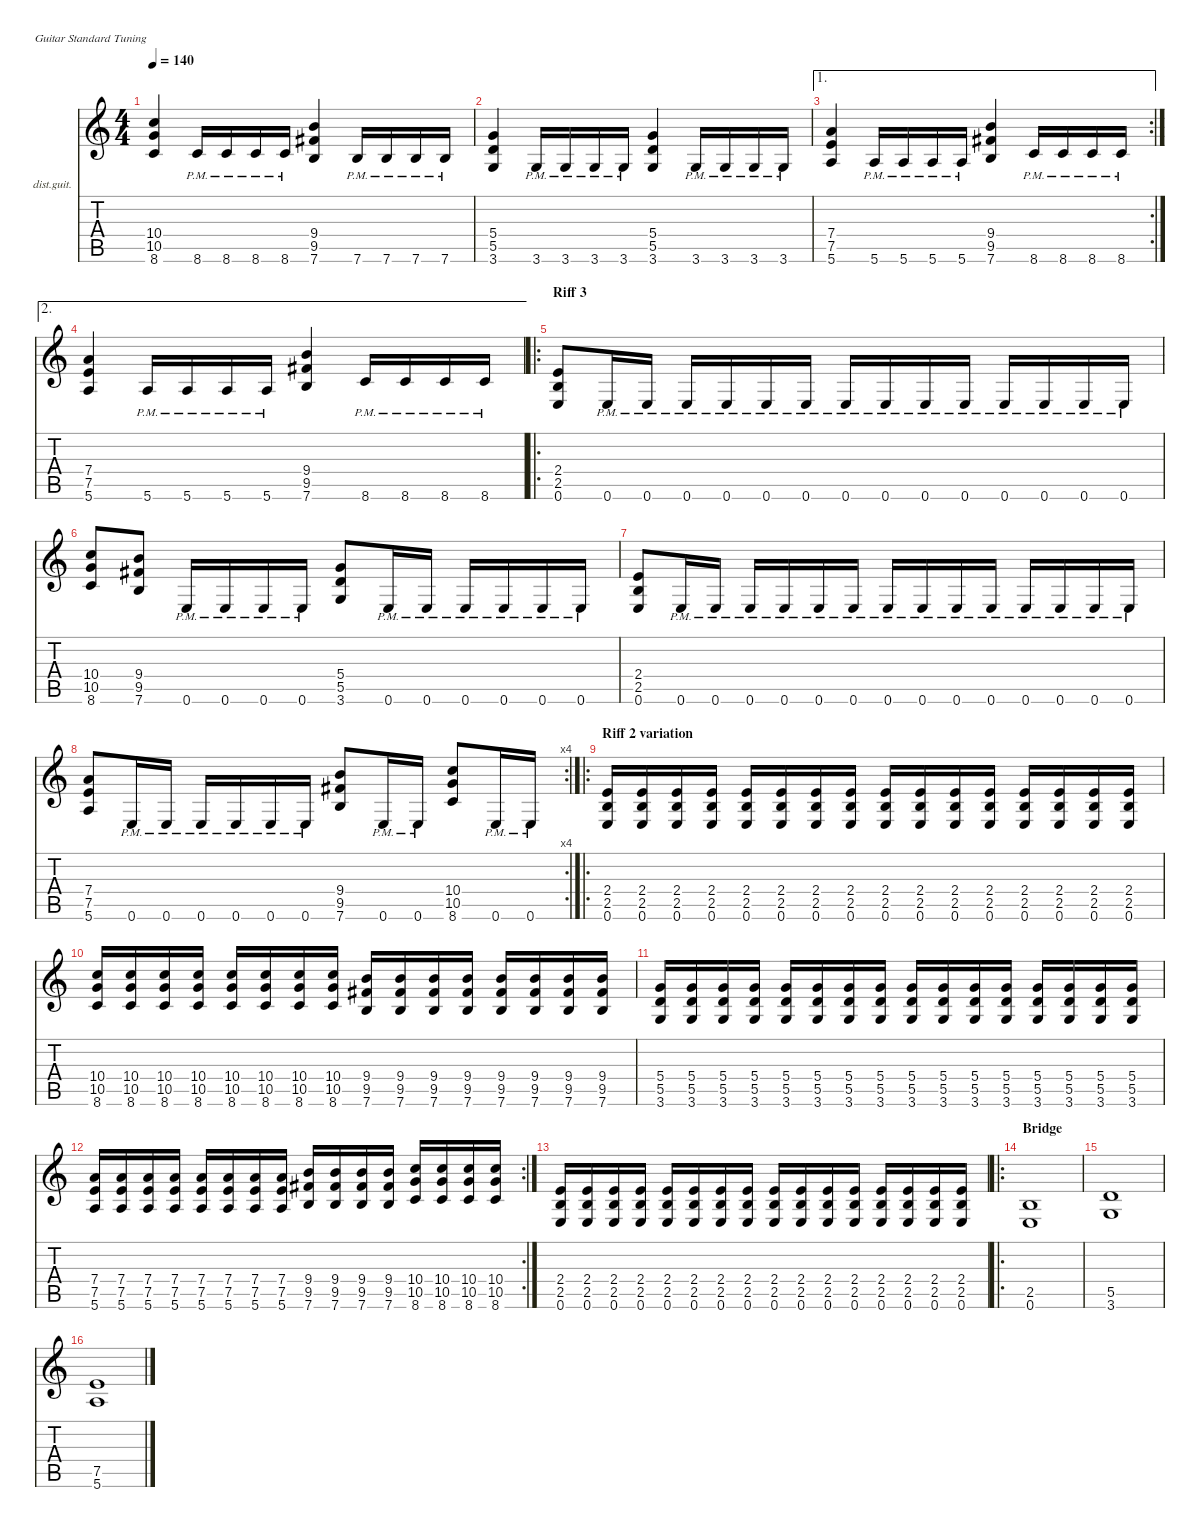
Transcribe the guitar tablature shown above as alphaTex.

\defaultSystemsLayout 4
\hideDynamics
\bracketExtendMode nobrackets
\firstSystemTrackNameOrientation horizontal
\otherSystemsTrackNameOrientation horizontal
\track ("Rythm Guitar" "dist.guit.") {solo instrument distortionguitar}
\staff {score tabs}
\tuning (E4 B3 G3 D3 A2 E2)
\ts (4 4)
\tempo 140
\clef g2
\ks c
(8.6 10.5 10.4).4{dy mf} 8.6{pm}.16 8.6{pm}.16 8.6{pm}.16 8.6{pm}.16 (7.6 9.5{acc #} 9.4).4 7.6{pm}.16 7.6{pm}.16 7.6{pm}.16 7.6{pm}.16 |
(3.6 5.5 5.4).4 3.6{pm}.16 3.6{pm}.16 3.6{pm}.16 3.6{pm}.16 (3.6 5.5 5.4).4 3.6{pm}.16 3.6{pm}.16 3.6{pm}.16 3.6{pm}.16 |
\ae 1
\rc 2
(5.6 7.5 7.4).4 5.6{pm}.16 5.6{pm}.16 5.6{pm}.16 5.6{pm}.16 (7.6 9.5{acc #} 9.4).4 8.6{pm}.16 8.6{pm}.16 8.6{pm}.16 8.6{pm}.16 |
\ae 2
(5.6 7.5 7.4).4 5.6{pm}.16 5.6{pm}.16 5.6{pm}.16 5.6{pm}.16 (7.6 9.5{acc #} 9.4).4 8.6{pm}.16 8.6{pm}.16 8.6{pm}.16 8.6{pm}.16 |
\ro
\section ("" "Riff 3")
(0.6 2.5 2.4).8 0.6{pm}.16 0.6{pm}.16 0.6{pm}.16 0.6{pm}.16 0.6{pm}.16 0.6{pm}.16 0.6{pm}.16 0.6{pm}.16 0.6{pm}.16 0.6{pm}.16 0.6{pm}.16 0.6{pm}.16 0.6{pm}.16 0.6{pm}.16 |
(8.6 10.5 10.4).8 (7.6 9.5{acc #} 9.4).8 0.6{pm}.16 0.6{pm}.16 0.6{pm}.16 0.6{pm}.16 (3.6 5.5 5.4).8 0.6{pm}.16 0.6{pm}.16 0.6{pm}.16 0.6{pm}.16 0.6{pm}.16 0.6{pm}.16 |
(0.6 2.5 2.4).8 0.6{pm}.16 0.6{pm}.16 0.6{pm}.16 0.6{pm}.16 0.6{pm}.16 0.6{pm}.16 0.6{pm}.16 0.6{pm}.16 0.6{pm}.16 0.6{pm}.16 0.6{pm}.16 0.6{pm}.16 0.6{pm}.16 0.6{pm}.16 |
\rc 4
(5.6 7.5 7.4).8 0.6{pm}.16 0.6{pm}.16 0.6{pm}.16 0.6{pm}.16 0.6{pm}.16 0.6{pm}.16 (7.6 9.5{acc #} 9.4).8 0.6{pm}.16 0.6{pm}.16 (8.6 10.5 10.4).8 0.6{pm}.16 0.6{pm}.16 |
\ro
\section ("" "Riff 2 variation")
(0.6 2.5 2.4).16 (0.6 2.5 2.4).16 (0.6 2.5 2.4).16 (2.4 2.5 0.6).16 (0.6 2.5 2.4).16 (0.6 2.5 2.4).16 (0.6 2.5 2.4).16 (2.4 2.5 0.6).16 (0.6 2.5 2.4).16 (0.6 2.5 2.4).16 (0.6 2.5 2.4).16 (2.4 2.5 0.6).16 (0.6 2.5 2.4).16 (0.6 2.5 2.4).16 (0.6 2.5 2.4).16 (2.4 2.5 0.6).16 |
(8.6 10.5 10.4).16 (8.6 10.5 10.4).16 (8.6 10.5 10.4).16 (8.6 10.5 10.4).16 (8.6 10.5 10.4).16 (8.6 10.5 10.4).16 (8.6 10.5 10.4).16 (8.6 10.5 10.4).16 (7.6 9.5{acc #} 9.4).16 (7.6 9.5{acc #} 9.4).16 (7.6 9.5{acc #} 9.4).16 (7.6 9.5{acc #} 9.4).16 (7.6 9.5{acc #} 9.4).16 (7.6 9.5{acc #} 9.4).16 (7.6 9.5{acc #} 9.4).16 (7.6 9.5{acc #} 9.4).16 |
(3.6 5.5 5.4).16 (3.6 5.5 5.4).16 (3.6 5.5 5.4).16 (3.6 5.5 5.4).16 (3.6 5.5 5.4).16 (3.6 5.5 5.4).16 (3.6 5.5 5.4).16 (3.6 5.5 5.4).16 (3.6 5.5 5.4).16 (3.6 5.5 5.4).16 (3.6 5.5 5.4).16 (3.6 5.5 5.4).16 (3.6 5.5 5.4).16 (3.6 5.5 5.4).16 (3.6 5.5 5.4).16 (3.6 5.5 5.4).16 |
\rc 2
(5.6 7.5 7.4).16 (5.6 7.5 7.4).16 (5.6 7.5 7.4).16 (5.6 7.5 7.4).16 (5.6 7.5 7.4).16 (5.6 7.5 7.4).16 (5.6 7.5 7.4).16 (5.6 7.5 7.4).16 (7.6 9.5{acc #} 9.4).16 (7.6 9.5{acc #} 9.4).16 (7.6 9.5{acc #} 9.4).16 (7.6 9.5{acc #} 9.4).16 (8.6 10.5 10.4).16 (8.6 10.5 10.4).16 (8.6 10.5 10.4).16 (8.6 10.5 10.4).16 |
(0.6 2.5 2.4).16 (0.6 2.5 2.4).16 (0.6 2.5 2.4).16 (2.4 2.5 0.6).16 (0.6 2.5 2.4).16 (0.6 2.5 2.4).16 (0.6 2.5 2.4).16 (2.4 2.5 0.6).16 (0.6 2.5 2.4).16 (0.6 2.5 2.4).16 (0.6 2.5 2.4).16 (2.4 2.5 0.6).16 (0.6 2.5 2.4).16 (0.6 2.5 2.4).16 (0.6 2.5 2.4).16 (2.4 2.5 0.6).16 |
\ro
\section ("" "Bridge")
(0.6 2.5).1 |
(5.5 3.6).1 |
(5.6 7.5).1
